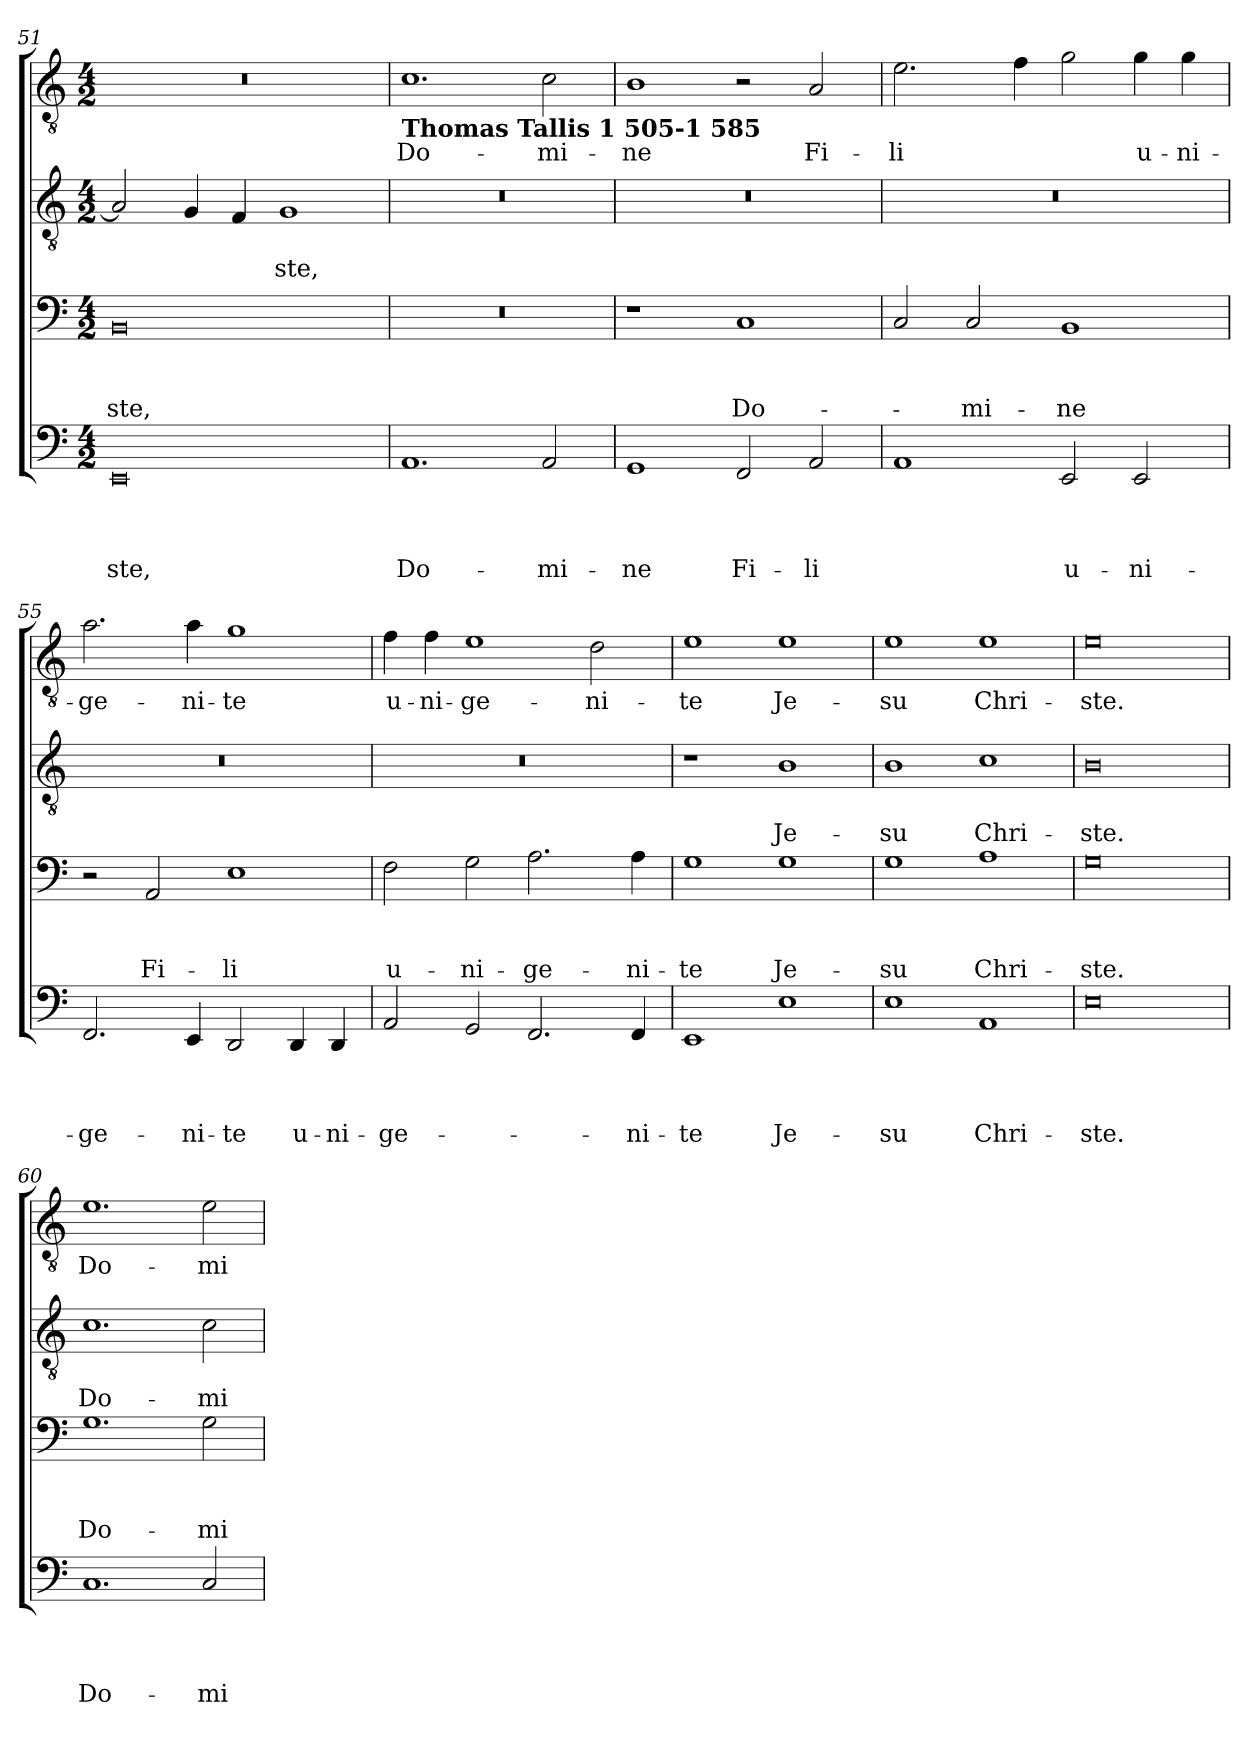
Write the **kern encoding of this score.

**kern	**text	**text	**text	**text	**kern	**text	**text	**text	**kern	**text	**text	**kern	**text
*part4	*part4	*part4	*part4	*part4	*part3	*part3	*part3	*part3	*part2	*part2	*part2	*part1	*part1
*staff4	*staff4	*staff4	*staff4	*staff4	*staff3	*staff3	*staff3	*staff3	*staff2	*staff2	*staff2	*staff1	*staff1
*clefF4	*	*	*	*	*clefF4	*	*	*	*clefGv2	*	*	*clefGv2	*
*k[]	*	*	*	*	*k[]	*	*	*	*k[]	*	*	*k[]	*
*C:	*	*	*	*	*C:	*	*	*	*C:	*	*	*C:	*
*M4/2	*	*	*	*	*M4/2	*	*	*	*M4/2	*	*	*M4/2	*
=51	=51	=51	=51	=51	=51	=51	=51	=51	=51	=51	=51	=51	=51
!	!	!	!	!LO:LY:b	!	!	!	!LO:LY:b	!	!	!	!	!
0EE	.	.	.	-ste,	0BB	.	.	-ste,	2A/]	.	.	0r	.
.	.	.	.	.	.	.	.	.	4G/	.	.	.	.
.	.	.	.	.	.	.	.	.	4F/	.	.	.	.
!	!	!	!	!	!	!	!	!	!	!	!LO:LY:b	!	!
.	.	.	.	.	.	.	.	.	1G	.	-ste,	.	.
=52	=52	=52	=52	=52	=52	=52	=52	=52	=52	=52	=52	=52	=52
!	!	!	!	!	!	!	!	!	!	!	!	!LO:TX:b:B:t=Thomas Tallis 1 505-1 585	!
!	!	!	!	!LO:LY:b	!	!	!	!	!	!	!	!	!LO:LY:b
1.AA	.	.	.	Do-	0r	.	.	.	0r	.	.	1.c	Do-
!	!	!	!	!LO:LY:b	!	!	!	!	!	!	!	!	!LO:LY:b
2AA/	.	.	.	-mi-	.	.	.	.	.	.	.	2c\	-mi-
=53	=53	=53	=53	=53	=53	=53	=53	=53	=53	=53	=53	=53	=53
!	!	!	!	!LO:LY:b	!	!	!	!	!	!	!	!	!LO:LY:b
1GG	.	.	.	-ne	1r	.	.	.	0r	.	.	1B	-ne
!	!	!	!	!LO:LY:b	!	!	!	!LO:LY:b	!	!	!	!	!
2FF/	.	.	.	Fi-	1C	.	.	Do-	.	.	.	2r	.
!	!	!	!	!LO:LY:b	!	!	!	!	!	!	!	!	!LO:LY:b
2AA/	.	.	.	-li	.	.	.	.	.	.	.	2A/	Fi-
!!LO:PB:g=z
=54	=54	=54	=54	=54	=54	=54	=54	=54	=54	=54	=54	=54	=54
!	!	!	!	!	!	!	!	!	!	!	!	!	!LO:LY:b
1AA	.	.	.	.	2C/	.	.	.	0r	.	.	2.e\	-li
!	!	!	!	!	!	!	!	!LO:LY:b	!	!	!	!	!
.	.	.	.	.	2C/	.	.	-mi-	.	.	.	.	.
.	.	.	.	.	.	.	.	.	.	.	.	4f\	.
!	!	!	!	!LO:LY:b	!	!	!	!LO:LY:b	!	!	!	!	!
2EE/	.	.	.	u-	1BB	.	.	-ne	.	.	.	2g\	.
!	!	!	!	!LO:LY:b	!	!	!	!	!	!	!	!	!LO:LY:b
2EE/	.	.	.	-ni-	.	.	.	.	.	.	.	4g\	u-
!	!	!	!	!	!	!	!	!	!	!	!	!	!LO:LY:b
.	.	.	.	.	.	.	.	.	.	.	.	4g\	-ni-
=55	=55	=55	=55	=55	=55	=55	=55	=55	=55	=55	=55	=55	=55
!	!	!	!	!LO:LY:b	!	!	!	!	!	!	!	!	!LO:LY:b
2.FF/	.	.	.	-ge-	2r	.	.	.	0r	.	.	2.a\	-ge-
!	!	!	!	!	!	!	!	!LO:LY:b	!	!	!	!	!
.	.	.	.	.	2AA/	.	.	Fi-	.	.	.	.	.
!	!	!	!	!LO:LY:b	!	!	!	!	!	!	!	!	!LO:LY:b
4EE/	.	.	.	-ni-	.	.	.	.	.	.	.	4a\	-ni-
!	!	!	!	!LO:LY:b	!	!	!	!LO:LY:b	!	!	!	!	!LO:LY:b
2DD/	.	.	.	-te	1E	.	.	-li	.	.	.	1g	-te
!	!	!	!	!LO:LY:b	!	!	!	!	!	!	!	!	!
4DD/	.	.	.	u-	.	.	.	.	.	.	.	.	.
!	!	!	!	!LO:LY:b	!	!	!	!	!	!	!	!	!
4DD/	.	.	.	-ni-	.	.	.	.	.	.	.	.	.
=56	=56	=56	=56	=56	=56	=56	=56	=56	=56	=56	=56	=56	=56
!	!	!	!	!LO:LY:b	!	!	!	!LO:LY:b	!	!	!	!	!LO:LY:b
2AA/	.	.	.	-ge-	2F\	.	.	u-	0r	.	.	4f\	u-
!	!	!	!	!	!	!	!	!	!	!	!	!	!LO:LY:b
.	.	.	.	.	.	.	.	.	.	.	.	4f\	-ni-
!	!	!	!	!	!	!	!	!LO:LY:b	!	!	!	!	!LO:LY:b
2GG/	.	.	.	.	2G\	.	.	-ni-	.	.	.	1e	-ge-
!	!	!	!	!	!	!	!	!LO:LY:b	!	!	!	!	!
2.FF/	.	.	.	.	2.A\	.	.	-ge-	.	.	.	.	.
!	!	!	!	!	!	!	!	!	!	!	!	!	!LO:LY:b
.	.	.	.	.	.	.	.	.	.	.	.	2d\	-ni-
!	!	!	!	!LO:LY:b	!	!	!	!LO:LY:b	!	!	!	!	!
4FF/	.	.	.	-ni-	4A\	.	.	-ni-	.	.	.	.	.
=57	=57	=57	=57	=57	=57	=57	=57	=57	=57	=57	=57	=57	=57
!	!	!	!	!LO:LY:b	!	!	!	!LO:LY:b	!	!	!	!	!LO:LY:b
1EE	.	.	.	-te	1G	.	.	-te	1r	.	.	1e	-te
!	!	!	!	!LO:LY:b	!	!	!	!LO:LY:b	!	!	!LO:LY:b	!	!LO:LY:b
1E	.	.	.	Je-	1G	.	.	Je-	1B	.	Je-	1e	Je-
=58	=58	=58	=58	=58	=58	=58	=58	=58	=58	=58	=58	=58	=58
!	!	!	!	!LO:LY:b	!	!	!	!LO:LY:b	!	!	!LO:LY:b	!	!LO:LY:b
1E	.	.	.	-su	1G	.	.	-su	1B	.	-su	1e	-su
!	!	!	!	!LO:LY:b	!	!	!	!LO:LY:b	!	!	!LO:LY:b	!	!LO:LY:b
1AA	.	.	.	Chri-	1A	.	.	Chri-	1c	.	Chri-	1e	Chri-
=59	=59	=59	=59	=59	=59	=59	=59	=59	=59	=59	=59	=59	=59
!	!	!	!	!LO:LY:b	!	!	!	!LO:LY:b	!	!	!LO:LY:b	!	!LO:LY:b
0E	.	.	.	-ste.	0G	.	.	-ste.	0B	.	-ste.	0e	-ste.
!!LO:LB:g=z
=60	=60	=60	=60	=60	=60	=60	=60	=60	=60	=60	=60	=60	=60
!	!	!	!	!LO:LY:b	!	!	!	!LO:LY:b	!	!	!LO:LY:b	!	!LO:LY:b
1.C	.	.	.	Do-	1.G	.	.	Do-	1.c	.	Do-	1.e	Do-
!	!	!	!	!LO:LY:b	!	!	!	!LO:LY:b	!	!	!LO:LY:b	!	!LO:LY:b
2C/	.	.	.	-mi-	2G\	.	.	-mi-	2c\	.	-mi-	2e\	-mi-
=	=	=	=	=	=	=	=	=	=	=	=	=	=
*-	*-	*-	*-	*-	*-	*-	*-	*-	*-	*-	*-	*-	*-
